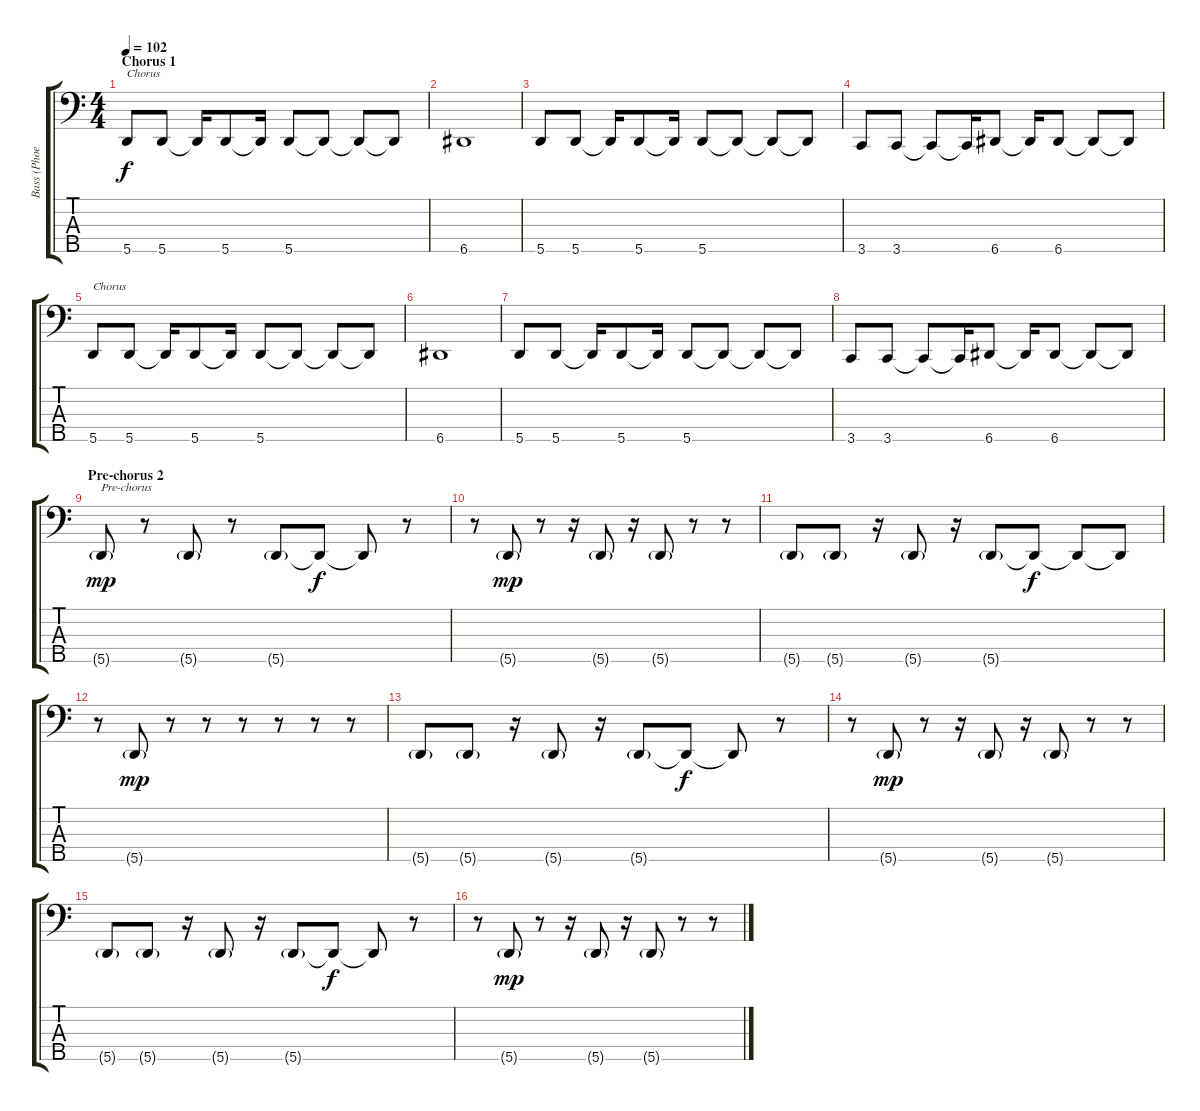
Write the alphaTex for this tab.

\track ("Bass (Phoenix)" "Bass (Phoe") {instrument electricbassfinger}
\staff {score tabs}
\tuning (G2 D2 A1 E1 A0) {hide}
\ts (4 4)
\section ("" "Chorus 1")
\tempo 102
\clef f4
\ks c
5.5.8{txt "Chorus" dy f} 5.5.8 5.5{t}.16 5.5.8 5.5{t}.16 5.5.8 5.5{t}.8 5.5{t}.8 5.5{t}.8 |
6.5.1 |
5.5.8 5.5.8 5.5{t}.16 5.5.8 5.5{t}.16 5.5.8 5.5{t}.8 5.5{t}.8 5.5{t}.8 |
3.5.8 3.5.8 3.5{t}.8 3.5{t}.16 6.5.8 6.5{t}.16 6.5.8 6.5{t}.8 6.5{t}.8 |
5.5.8{txt "Chorus"} 5.5.8 5.5{t}.16 5.5.8 5.5{t}.16 5.5.8 5.5{t}.8 5.5{t}.8 5.5{t}.8 |
6.5.1 |
5.5.8 5.5.8 5.5{t}.16 5.5.8 5.5{t}.16 5.5.8 5.5{t}.8 5.5{t}.8 5.5{t}.8 |
3.5.8 3.5.8 3.5{t}.8 3.5{t}.16 6.5.8 6.5{t}.16 6.5.8 6.5{t}.8 6.5{t}.8 |
\section ("" "Pre-chorus 2")
5.5{g}.8{txt "Pre-chorus" dy mp volume 16} r.8 5.5{g}.8 r.8 5.5{g}.8{volume 16} 5.5{t}.8{dy f} 5.5{t}.8 r.8 |
r.8{volume 7} 5.5{g}.8{dy mp} r.8 r.16 5.5{g}.8 r.16 5.5{g}.8 r.8 r.8 |
5.5{g}.8{volume 7} 5.5{g}.8 r.16 5.5{g}.8 r.16 5.5{g}.8{volume 16} 5.5{t}.8{dy f} 5.5{t}.8 5.5{t}.8 |
r.8{volume 7} 5.5{g}.8{dy mp} r.8 r.8 r.8 r.8 r.8 r.8 |
5.5{g}.8{volume 7} 5.5{g}.8 r.16 5.5{g}.8 r.16 5.5{g}.8{volume 16} 5.5{t}.8{dy f} 5.5{t}.8 r.8 |
r.8{volume 7} 5.5{g}.8{dy mp} r.8 r.16 5.5{g}.8 r.16 5.5{g}.8 r.8 r.8 |
5.5{g}.8{volume 7} 5.5{g}.8 r.16 5.5{g}.8 r.16 5.5{g}.8{volume 16} 5.5{t}.8{dy f} 5.5{t}.8 r.8 |
r.8{volume 7} 5.5{g}.8{dy mp} r.8 r.16 5.5{g}.8 r.16 5.5{g}.8 r.8 r.8
